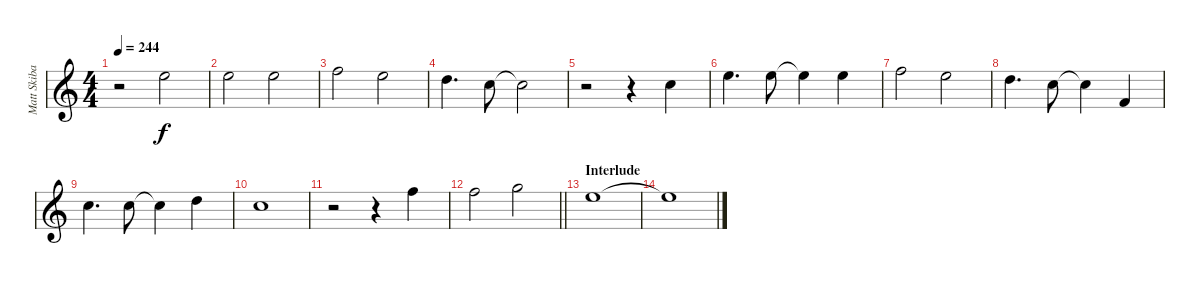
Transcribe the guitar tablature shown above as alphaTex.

\track ("Matt Skiba - Vocals" "Matt Skiba") {instrument distortionguitar}
\staff {score}
\tuning (E4 B3 G3 D3 A2 E2) {hide}
\ts (4 4)
\tempo 244
\clef g2
\ks c
r.2{dy f} 0.1.2 |
0.1.2 0.1.2 |
1.1.2 0.1.2 |
3.2.4{d} 1.2.8 1.2{t}.2 |
r.2 r.4 1.2.4 |
0.1.4{d} 0.1.8 0.1{t}.4 0.1.4 |
1.1.2 0.1.2 |
7.3.4{d} 1.2.8 1.2{t}.4 3.4.4 |
1.2.4{d} 1.2.8 1.2{t}.4 3.2.4 |
1.2.1 |
r.2 r.4 1.1.4 |
\barLineRight lightlight
1.1.2 3.1.2 |
\section ("" "Interlude")
0.1.1 |
0.1{t}.1
